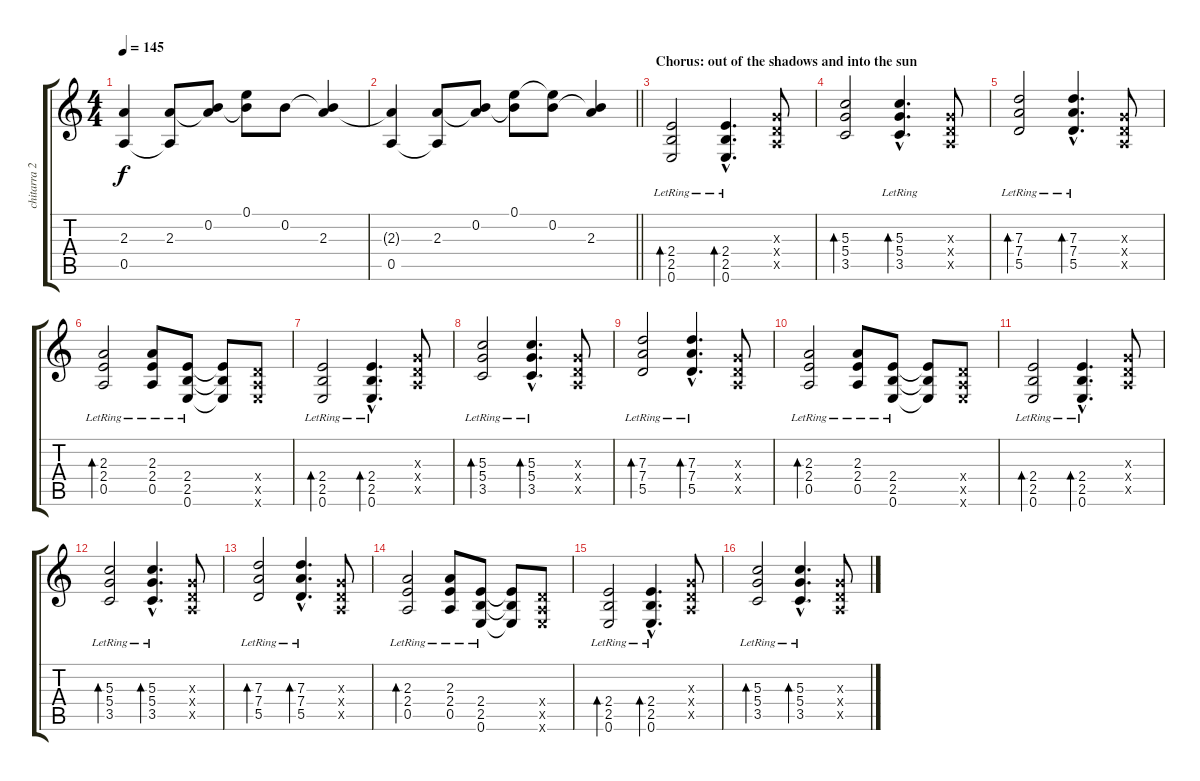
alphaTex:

\track ("chitarra 2" "chitarra 2") {instrument overdrivenguitar}
\staff {score tabs}
\tuning (E4 B3 G3 D3 A2 E2) {hide}
\ts (4 4)
\tempo 145
\clef g2
\ks c
(2.3{t} 0.5).4{dy f} (2.3 0.5{t}).8 (0.2 2.3{t}).8 (0.1 0.2{t}).8 0.2.8 (0.2{t} 2.3).4 |
\barLineRight lightlight
(2.3{t} 0.5).4 (2.3 0.5{t}).8 (0.2 2.3{t}).8 (0.1 0.2{t}).8 (0.1{t} 0.2).8 (0.2{t} 2.3).4 |
\section ("" "Chorus: out of the shadows and into the sun")
(2.4{lr} 2.5{lr} 0.6{lr}).2{bd 480 volume 10 balance 8 instrument acousticguitarsteel} (2.4{hac lr} 2.5{hac lr} 0.6{hac lr}).4{d bd 480} (0.3{x} 0.4{x} 0.5{x}).8 |
(5.3 5.4 3.5).2{bd 480} (5.3{hac lr} 5.4{hac lr} 3.5{hac lr}).4{d bd 480} (0.3{x} 0.4{x} 0.5{x}).8 |
(7.3{lr} 7.4{lr} 5.5{lr}).2{bd 480} (7.3{hac lr} 7.4{hac lr} 5.5{hac lr}).4{d bd 480} (0.3{x} 0.4{x} 0.5{x}).8 |
(2.3{lr} 2.4{lr} 0.5{lr}).2{bd 480} (2.3{lr} 2.4{lr} 0.5{lr}).8 (2.4{lr} 2.5{lr} 0.6{lr}).8 (2.4{t} 2.5{t} 0.6{t}).8 (0.4{x} 0.5{x} 0.6{x}).8 |
(2.4{lr} 2.5{lr} 0.6{lr}).2{bd 480} (2.4{hac lr} 2.5{hac lr} 0.6{hac lr}).4{d bd 480} (0.3{x} 0.4{x} 0.5{x}).8 |
(5.3{lr} 5.4{lr} 3.5{lr}).2{bd 480} (5.3{hac lr} 5.4{hac lr} 3.5{hac lr}).4{d bd 480} (0.3{x} 0.4{x} 0.5{x}).8 |
(7.3{lr} 7.4{lr} 5.5{lr}).2{bd 480} (7.3{hac lr} 7.4{hac lr} 5.5{hac lr}).4{d bd 480} (0.3{x} 0.4{x} 0.5{x}).8 |
(2.3{lr} 2.4{lr} 0.5{lr}).2{bd 480} (2.3{lr} 2.4{lr} 0.5{lr}).8 (2.4{lr} 2.5{lr} 0.6{lr}).8 (2.4{t} 2.5{t} 0.6{t}).8 (0.4{x} 0.5{x} 0.6{x}).8 |
(2.4{lr} 2.5{lr} 0.6{lr}).2{bd 480} (2.4{hac lr} 2.5{hac lr} 0.6{hac lr}).4{d bd 480} (0.3{x} 0.4{x} 0.5{x}).8 |
(5.3{lr} 5.4{lr} 3.5{lr}).2{bd 480} (5.3{hac lr} 5.4{hac lr} 3.5{hac lr}).4{d bd 480} (0.3{x} 0.4{x} 0.5{x}).8 |
(7.3{lr} 7.4{lr} 5.5{lr}).2{bd 480} (7.3{hac lr} 7.4{hac lr} 5.5{hac lr}).4{d bd 480} (0.3{x} 0.4{x} 0.5{x}).8 |
(2.3{lr} 2.4{lr} 0.5{lr}).2{bd 480} (2.3{lr} 2.4{lr} 0.5{lr}).8 (2.4{lr} 2.5{lr} 0.6{lr}).8 (2.4{t} 2.5{t} 0.6{t}).8 (0.4{x} 0.5{x} 0.6{x}).8 |
(2.4{lr} 2.5{lr} 0.6{lr}).2{bd 480} (2.4{hac lr} 2.5{hac lr} 0.6{hac lr}).4{d bd 480} (0.3{x} 0.4{x} 0.5{x}).8 |
(5.3{lr} 5.4{lr} 3.5{lr}).2{bd 480} (5.3{hac lr} 5.4{hac lr} 3.5{hac lr}).4{d bd 480} (0.3{x} 0.4{x} 0.5{x}).8
